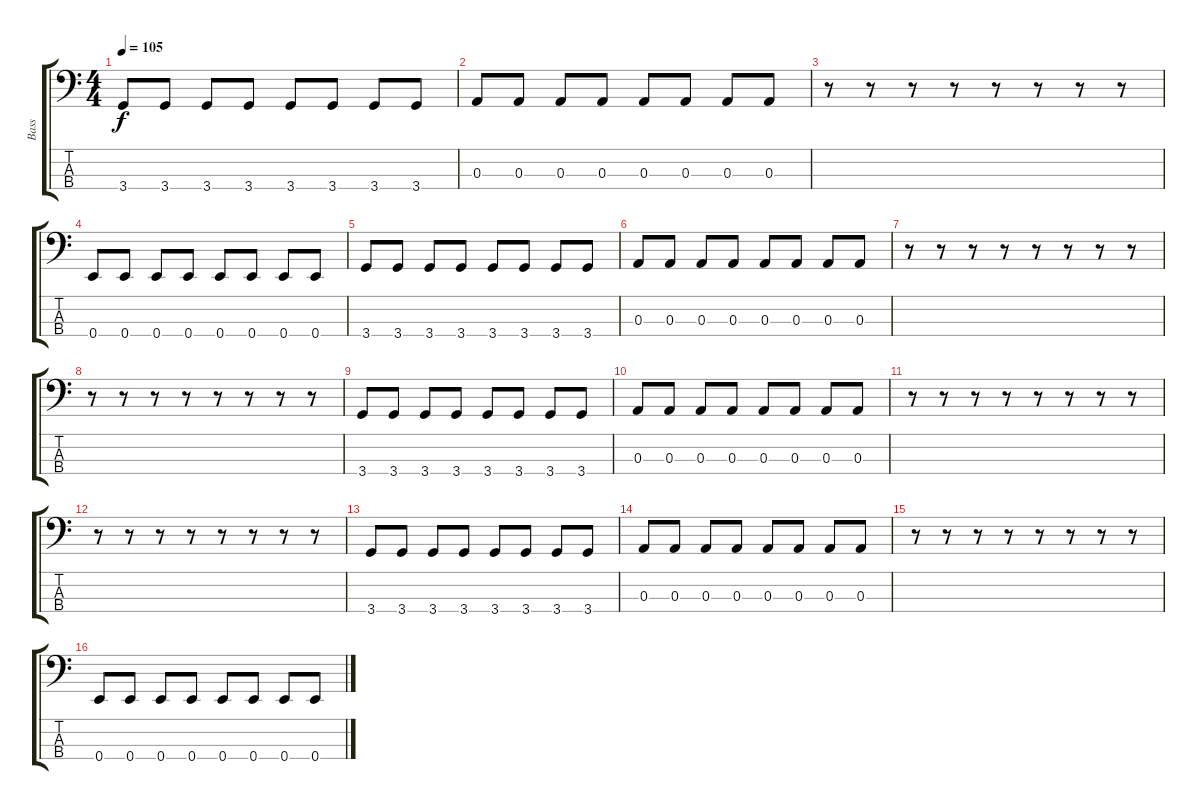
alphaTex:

\track ("Bass" "Bass") {instrument electricbassfinger}
\staff {score tabs}
\tuning (G2 D2 A1 E1) {hide}
\ts (4 4)
\tempo 105
\clef f4
\ks c
3.4.8{dy f} 3.4.8 3.4.8 3.4.8 3.4.8 3.4.8 3.4.8 3.4.8 |
0.3.8 0.3.8 0.3.8 0.3.8 0.3.8 0.3.8 0.3.8 0.3.8 |
r.8 r.8 r.8 r.8 r.8 r.8 r.8 r.8 |
0.4.8 0.4.8 0.4.8 0.4.8 0.4.8 0.4.8 0.4.8 0.4.8 |
3.4.8 3.4.8 3.4.8 3.4.8 3.4.8 3.4.8 3.4.8 3.4.8 |
0.3.8 0.3.8 0.3.8 0.3.8 0.3.8 0.3.8 0.3.8 0.3.8 |
r.8 r.8 r.8 r.8 r.8 r.8 r.8 r.8 |
r.8 r.8 r.8 r.8 r.8 r.8 r.8 r.8 |
3.4.8 3.4.8 3.4.8 3.4.8 3.4.8 3.4.8 3.4.8 3.4.8 |
0.3.8 0.3.8 0.3.8 0.3.8 0.3.8 0.3.8 0.3.8 0.3.8 |
r.8 r.8 r.8 r.8 r.8 r.8 r.8 r.8 |
r.8 r.8 r.8 r.8 r.8 r.8 r.8 r.8 |
3.4.8 3.4.8 3.4.8 3.4.8 3.4.8 3.4.8 3.4.8 3.4.8 |
0.3.8 0.3.8 0.3.8 0.3.8 0.3.8 0.3.8 0.3.8 0.3.8 |
r.8 r.8 r.8 r.8 r.8 r.8 r.8 r.8 |
0.4.8 0.4.8 0.4.8 0.4.8 0.4.8 0.4.8 0.4.8 0.4.8
